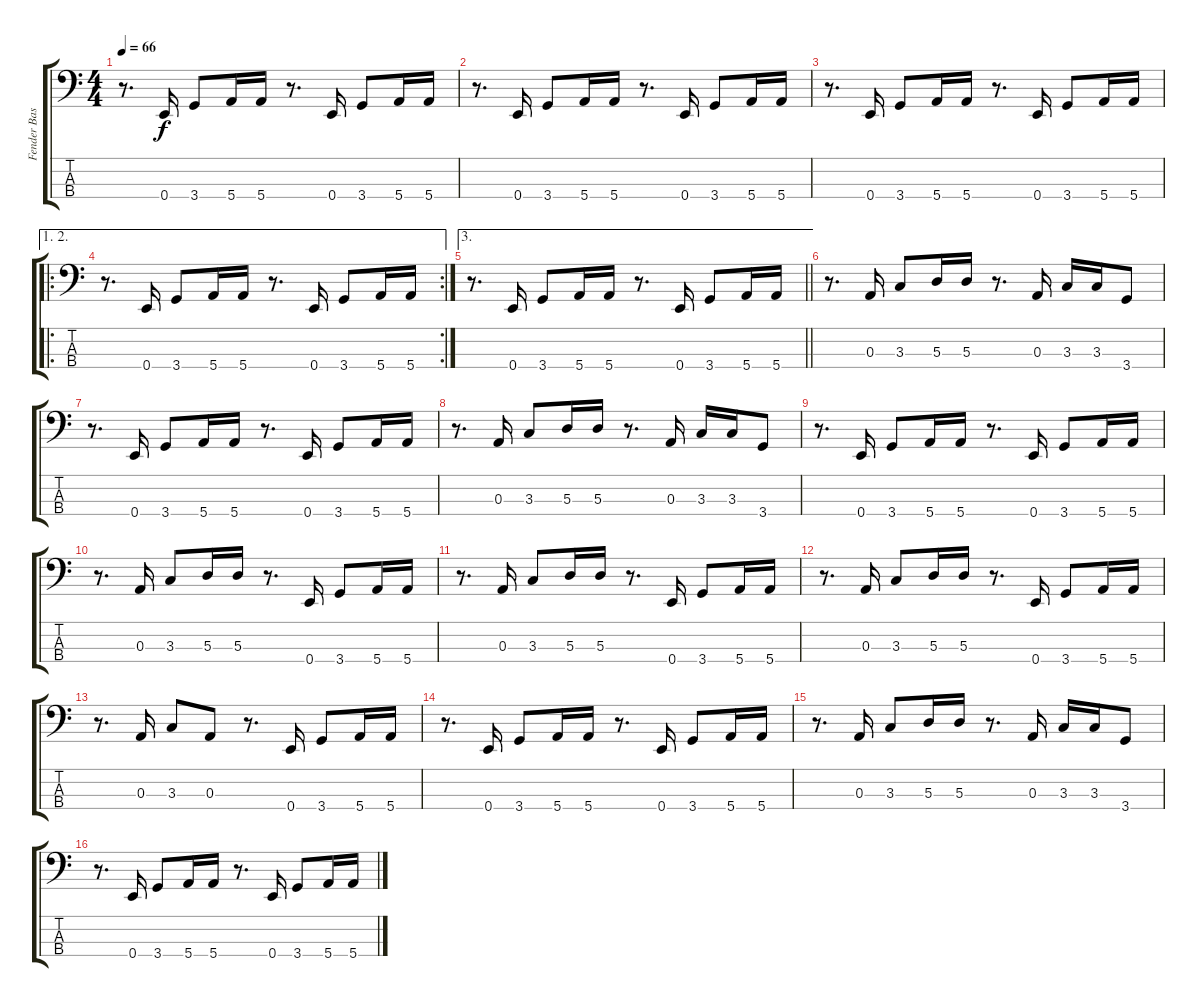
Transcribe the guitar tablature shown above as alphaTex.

\track ("Fender Bass  -    (Aston \"Faimylman\" Bar" "Fender Bas") {instrument electricbassfinger}
\staff {score tabs}
\tuning (G2 D2 A1 E1) {hide}
\ts (4 4)
\tempo 66
\clef f4
\ks c
r.8{d dy f instrument electricbassfinger} 0.4.16 3.4.8 5.4.16 5.4.16 r.8{d} 0.4.16 3.4.8 5.4.16 5.4.16 |
r.8{d} 0.4.16 3.4.8 5.4.16 5.4.16 r.8{d} 0.4.16 3.4.8 5.4.16 5.4.16 |
r.8{d} 0.4.16 3.4.8 5.4.16 5.4.16 r.8{d} 0.4.16 3.4.8 5.4.16 5.4.16 |
\ae (1 2)
\ro
\rc 2
r.8{d} 0.4.16 3.4.8 5.4.16 5.4.16 r.8{d} 0.4.16 3.4.8 5.4.16 5.4.16 |
\ae 3
\barLineRight lightlight
r.8{d} 0.4.16 3.4.8 5.4.16 5.4.16 r.8{d} 0.4.16 3.4.8 5.4.16 5.4.16 |
r.8{d} 0.3.16 3.3.8 5.3.16 5.3.16 r.8{d} 0.3.16 3.3.16 3.3.16 3.4.8 |
r.8{d} 0.4.16 3.4.8 5.4.16 5.4.16 r.8{d} 0.4.16 3.4.8 5.4.16 5.4.16 |
r.8{d} 0.3.16 3.3.8 5.3.16 5.3.16 r.8{d} 0.3.16 3.3.16 3.3.16 3.4.8 |
r.8{d} 0.4.16 3.4.8 5.4.16 5.4.16 r.8{d} 0.4.16 3.4.8 5.4.16 5.4.16 |
r.8{d} 0.3.16 3.3.8 5.3.16 5.3.16 r.8{d} 0.4.16 3.4.8 5.4.16 5.4.16 |
r.8{d} 0.3.16 3.3.8 5.3.16 5.3.16 r.8{d} 0.4.16 3.4.8 5.4.16 5.4.16 |
r.8{d} 0.3.16 3.3.8 5.3.16 5.3.16 r.8{d} 0.4.16 3.4.8 5.4.16 5.4.16 |
r.8{d} 0.3.16 3.3.8 0.3.8 r.8{d} 0.4.16 3.4.8 5.4.16 5.4.16 |
r.8{d} 0.4.16 3.4.8 5.4.16 5.4.16 r.8{d} 0.4.16 3.4.8 5.4.16 5.4.16 |
r.8{d} 0.3.16 3.3.8 5.3.16 5.3.16 r.8{d} 0.3.16 3.3.16 3.3.16 3.4.8 |
r.8{d} 0.4.16 3.4.8 5.4.16 5.4.16 r.8{d} 0.4.16 3.4.8 5.4.16 5.4.16
